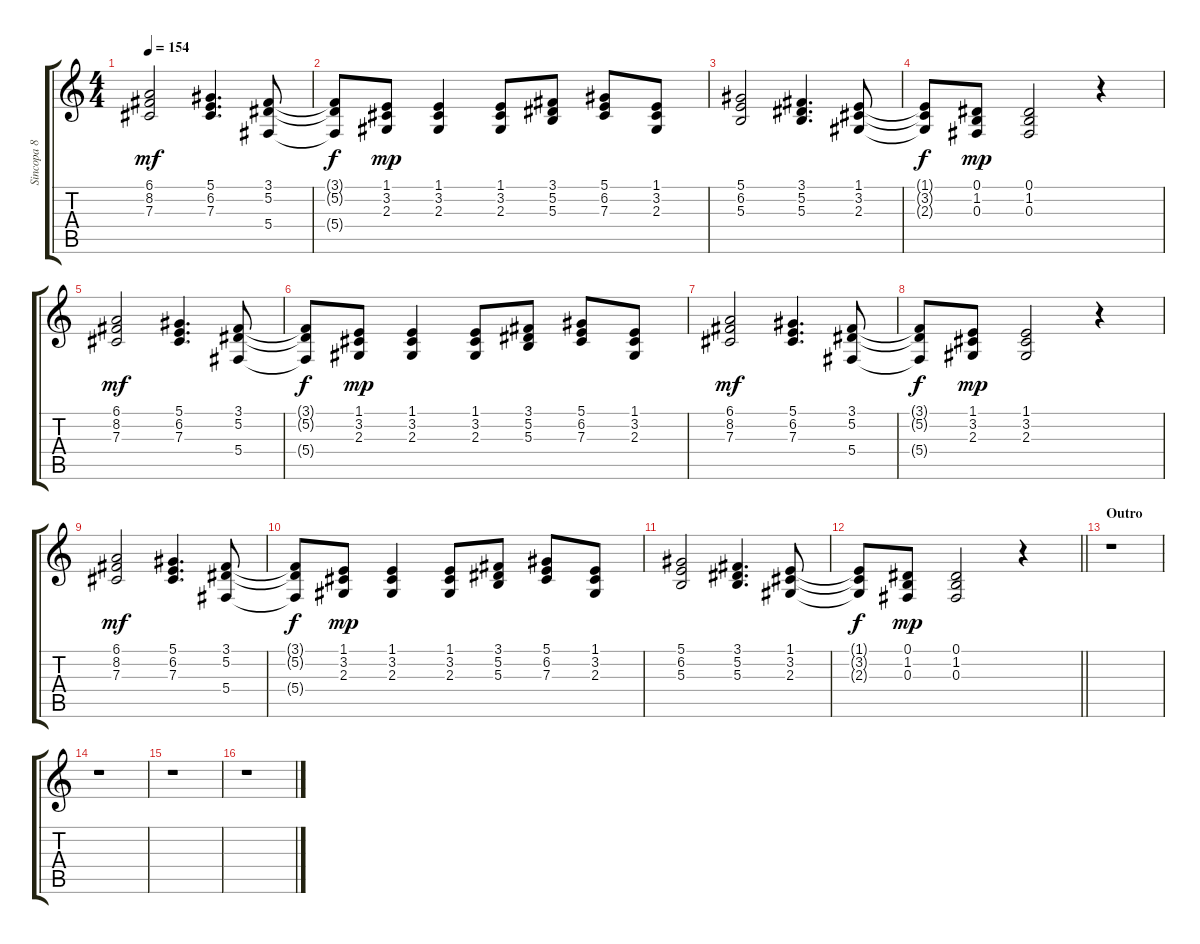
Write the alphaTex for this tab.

\track ("Sincopa 8 - Choir" "Sincopa 8 ") {instrument choiraahs}
\staff {score tabs}
\tuning (Eb4 Bb3 Gb3 Db3 Ab2 Eb2) {hide}
\ts (4 4)
\tempo 154
\clef g2
\ks c
(6.1 8.2 7.3).2{dy mf} (5.1 6.2 7.3).4{d} (3.1 5.2 5.4).8 |
(3.1{t} 5.2{t} 5.4{t}).8{dy f} (1.1 3.2 2.3).8{dy mp} (1.1 3.2 2.3).4 (1.1 3.2 2.3).8 (3.1 5.2 5.3).8 (5.1 6.2 7.3).8 (1.1 3.2 2.3).8 |
(5.1 6.2 5.3).2 (3.1 5.2 5.3).4{d} (1.1 3.2 2.3).8 |
(1.1{t} 3.2{t} 2.3{t}).8{dy f} (0.1 1.2 0.3).8{dy mp} (0.1 1.2 0.3).2 r.4 |
(6.1 8.2 7.3).2{dy mf} (5.1 6.2 7.3).4{d} (3.1 5.2 5.4).8 |
(3.1{t} 5.2{t} 5.4{t}).8{dy f} (1.1 3.2 2.3).8{dy mp} (1.1 3.2 2.3).4 (1.1 3.2 2.3).8 (3.1 5.2 5.3).8 (5.1 6.2 7.3).8 (1.1 3.2 2.3).8 |
(6.1 8.2 7.3).2{dy mf} (5.1 6.2 7.3).4{d} (3.1 5.2 5.4).8 |
(3.1{t} 5.2{t} 5.4{t}).8{dy f} (1.1 3.2 2.3).8{dy mp} (1.1 3.2 2.3).2 r.4 |
(6.1 8.2 7.3).2{dy mf} (5.1 6.2 7.3).4{d} (3.1 5.2 5.4).8 |
(3.1{t} 5.2{t} 5.4{t}).8{dy f} (1.1 3.2 2.3).8{dy mp} (1.1 3.2 2.3).4 (1.1 3.2 2.3).8 (3.1 5.2 5.3).8 (5.1 6.2 7.3).8 (1.1 3.2 2.3).8 |
(5.1 6.2 5.3).2 (3.1 5.2 5.3).4{d} (1.1 3.2 2.3).8 |
\barLineRight lightlight
(1.1{t} 3.2{t} 2.3{t}).8{dy f} (0.1 1.2 0.3).8{dy mp} (0.1 1.2 0.3).2 r.4 |
\section ("" "Outro")
r.1 |
r.1 |
r.1 |
r.1
